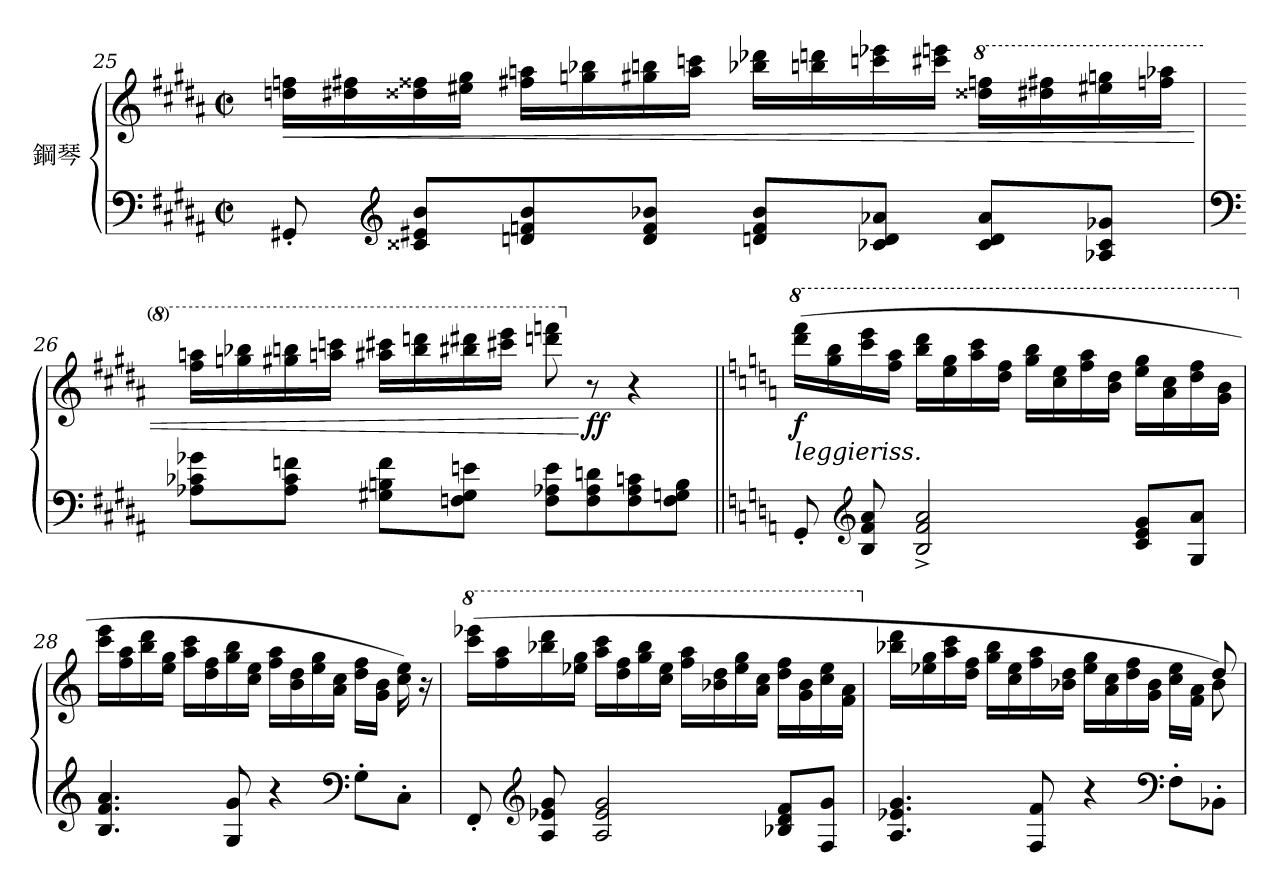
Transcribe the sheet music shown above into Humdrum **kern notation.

**kern	**kern	**dynam
*part1	*part1	*part1
*staff2	*staff1	*staff1/2
*I"鋼琴	*	*
!!LO:LB:g=z
*clefF4	*clefG2	*
*k[f#c#g#d#a#]	*k[f#c#g#d#a#]	*
*M2/2	*M2/2	*
*met(c|)	*met(c|)	*
=25	=25	=25
*^	*	*
!	!	!	!LO:HP:b
8rAyy	8GG#X'/	16ddn\ 16ffn\LL	<
.	.	16dd#X\ 16ff#X\	.
*clefG2	*	*	*
8c##X/ 8e#X/ 8b/L	2..ryy	16dd##X\ 16ff##X\	.
.	.	16ee#X\ 16gg#\JJ	.
8dn/ 8fn/ 8b/	.	16ff#X\ 16aan\LL	.
.	.	16ggn\ 16bb-X\	.
8d/ 8f/ 8b-X/J	.	16gg#X\ 16bbn\	.
.	.	16aa\ 16cccn\JJ	.
8dn/ 8f/ 8b-/L	.	16bb-X\ 16ddd-X\LL	.
.	.	16bbn\ 16dddn\	.
8c-X/ 8d/ 8a-X/J	.	16cccn\ 16eee-X\	.
.	.	16ccc#X\ 16eeen\JJ	.
*	*	*8va	*
8c-/ 8d/ 8a-/L	.	16ddd##X\ 16fffn\LL	.
.	.	16ddd#X\ 16fff#X\	.
8A-X/ 8c-/ 8g-X/J	.	16eee#X\ 16gggn\	.
.	.	16fffn\ 16aaa-X\JJ	.
*v	*v	*	*
=26	=26	=26
*clefF4	*	*
8A-X\ 8c-X\ 8g-X\L	16fff#\ 16aaan\LL	.
.	16gggn\ 16bbb-X\	.
8A-\ 8c-\ 8fn\J	16ggg#X\ 16bbbn\	.
.	16aaan\ 16ccccn\JJ	.
8G#X\ 8Bn\ 8f\L	16aaa#X\ 16cccc#X\LL	.
.	16bbb\ 16ddddn\	.
8Fn\ 8G#\ 8en\J	16bbb#X\ 16dddd#X\	.
.	16cccc#X\ 16eeee\JJ	.
8F\ 8A-X\ 8e\L	8ddddn\ 8ffffn\	.
*	*X8va	*
!	!	!LO:DY:n=1:b
8F\ 8A-\ 8dn\	8r	[ ff
8F\ 8A-\ 8cn\	4r	.
8F\ 8Gn\ 8B\J	.	.
!!LO:PB:g=z
=27||	=27||	=27||
*k[]	*k[]	*
*	*8va	*
!	!LO:TX:b:i:t=leggieriss.	!
!	!	!LO:DY:b
8GG'/	(>16dddd\ 16ffff\LL	f
.	16ggg\ 16bbb\	.
*clefG2	*	*
8B/ 8f/ 8a/	16cccc\ 16eeee\	.
.	16fff\ 16aaa\JJ	.
2B/^ 2f/^ 2a/^	16bbb\ 16dddd\LL	.
.	16eee\ 16ggg\	.
.	16aaa\ 16cccc\	.
.	16ddd\ 16fff\JJ	.
.	16ggg\ 16bbb\LL	.
.	16ccc\ 16eee\	.
.	16fff\ 16aaa\	.
.	16bb\ 16ddd\JJ	.
8c/ 8e/ 8g/L	16eee\ 16ggg\LL	.
.	16aa\ 16ccc\	.
8G/ 8a/J	16ddd\ 16fff\	.
.	16gg\ 16bb\JJ	.
=28	=28	=28
*	*X8va	*
4.B/ 4.f/ 4.a/	16ccc\ 16eee\LL	.
.	16ff\ 16aa\	.
.	16bb\ 16ddd\	.
.	16ee\ 16gg\JJ	.
.	16aa\ 16ccc\LL	.
.	16dd\ 16ff\	.
8G/ 8g/	16gg\ 16bb\	.
.	16cc\ 16ee\JJ	.
4r	16ff\ 16aa\LL	.
.	16b\ 16dd\	.
.	16ee\ 16gg\	.
.	16a\ 16cc\JJ	.
*clefF4	*	*
8G'\L	16dd\ 16ff\LL	.
.	16g\ 16b\JJ	.
8C'\J	16cc\ 16ee\)	.
.	16r	.
!!LO:LB:g=z
=29	=29	=29
*	*8va	*
8FF'/	(>16cccc\ 16eeee-X\LL	.
.	16fff\ 16aaa\	.
*clefG2	*	*
8A/ 8e-X/ 8g/	16bbb-X\ 16dddd\	.
.	16eee-X\ 16ggg\JJ	.
2A/ 2e-/ 2g/	16aaa\ 16cccc\LL	.
.	16ddd\ 16fff\	.
.	16ggg\ 16bbb-\	.
.	16ccc\ 16eee-\JJ	.
.	16fff\ 16aaa\LL	.
.	16bb-X\ 16ddd\	.
.	16eee-\ 16ggg\	.
.	16aa\ 16ccc\JJ	.
8B-X/ 8d/ 8f/L	16ddd\ 16fff\LL	.
.	16gg\ 16bb-\	.
8F/ 8g/J	16ccc\ 16eee-\	.
.	16ff\ 16aa\JJ	.
=30	=30	=30
*	*X8va	*
*	*MM132	*
*	*^	*
4.A/ 4.e-X/ 4.g/	16bb-X\ 16ddd\LL	2..ryy	.
.	16ee-X\ 16gg\	.	.
*	*MM129	*	*
.	16aa\ 16ccc\	.	.
.	16dd\ 16ff\JJ	.	.
*	*MM126	*	*
.	16gg\ 16bb-\LL	.	.
.	16cc\ 16ee-\	.	.
*	*MM123	*	*
8F/ 8f/	16ff\ 16aa\	.	.
.	16b-X\ 16dd\JJ	.	.
*	*MM120	*	*
4r	16ee-\ 16gg\LL	.	.
.	16a\ 16cc\	.	.
*	*MM117	*	*
.	16dd\ 16ff\	.	.
.	16g\ 16b-\JJ	.	.
*clefF4	*	*	*
*	*MM114	*	*
8F'\L	16cc\ 16ee-\LL	.	.
.	16f\ 16a\JJ	.	.
*	*MM111	*	*
8BB-X'\J	8b-\)	8dd/	.
*	*v	*v	*
=	=	=
*-	*-	*-
